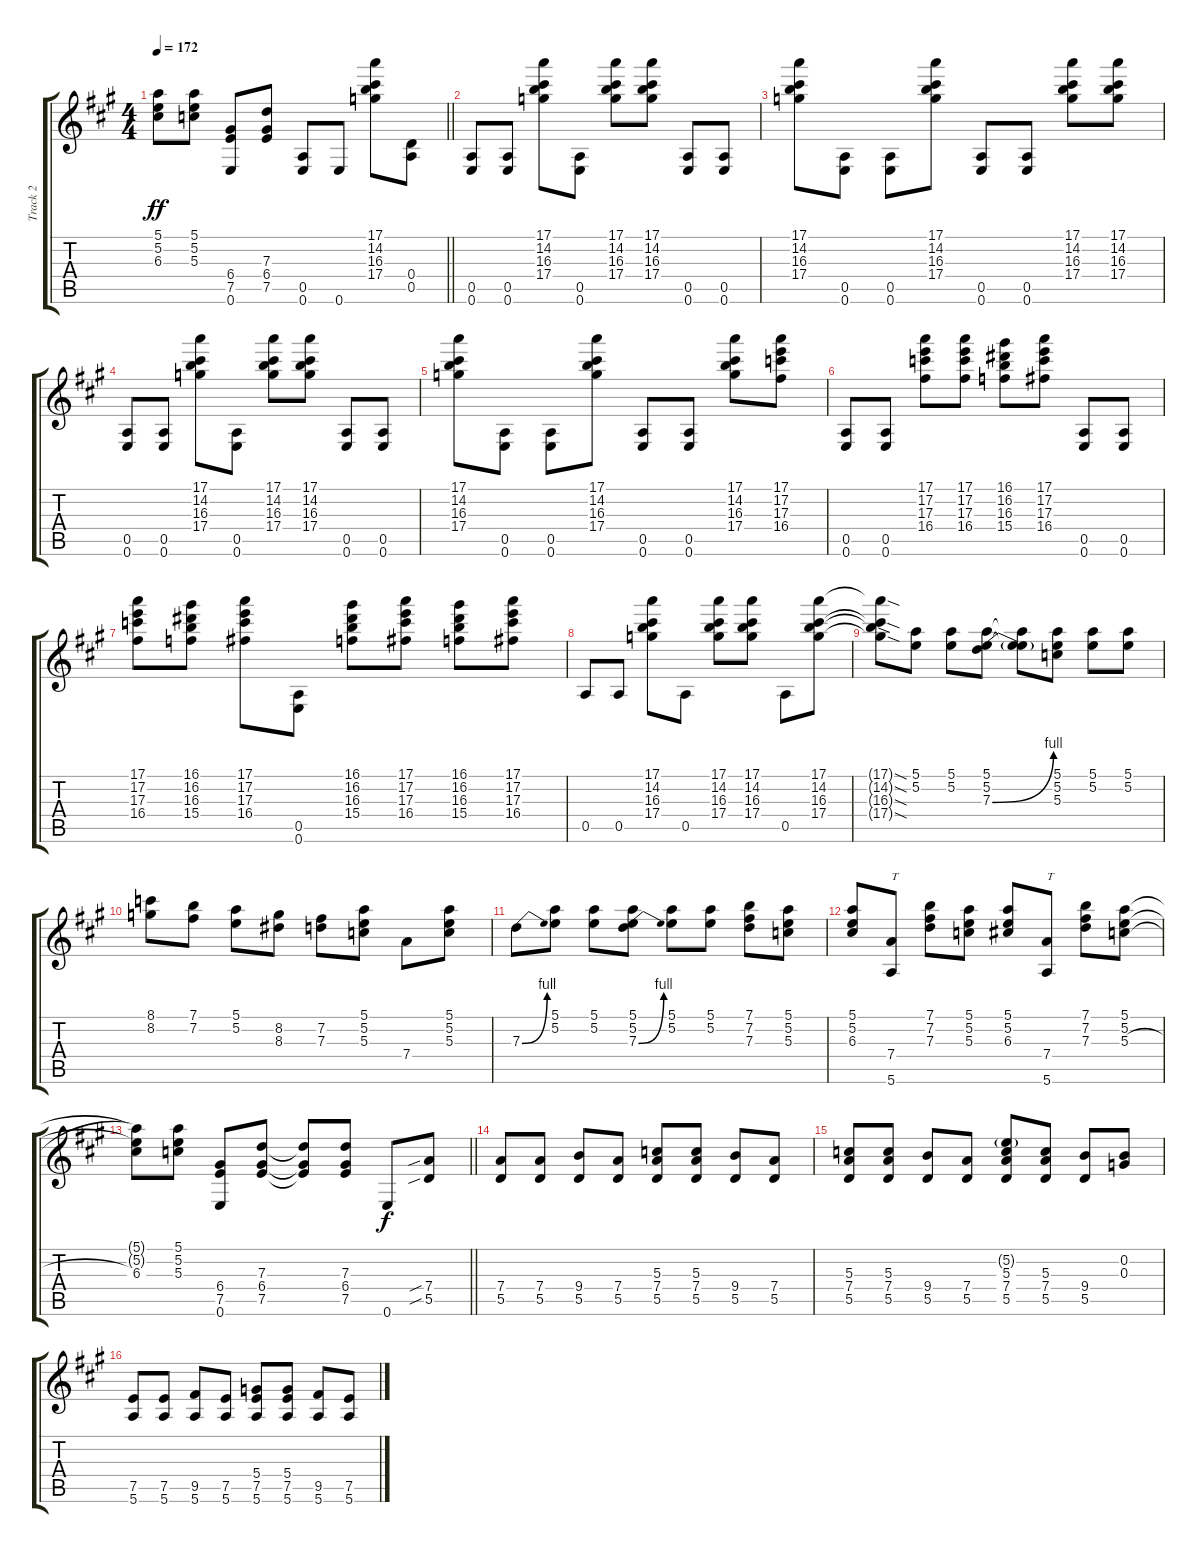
\track ("Track 2" "Track 2") {instrument electricguitarjazz}
\staff {score tabs}
\tuning (E4 B3 G3 D3 A2 E2) {hide}
\ts (4 4)
\tempo 172
\clef g2
\barLineRight lightlight
\ks a
(5.1{t} 5.2{t} 6.3{t}).8{dy ff} (5.1 5.2 5.3).8 (6.4 7.5 0.6).8 (7.3 6.4 7.5).8 (0.5 0.6).8 0.6.8 (17.1 14.2 16.3 17.4).8 (0.4 0.5).8 |
(0.5 0.6).8 (0.5 0.6).8 (17.1 14.2 16.3 17.4).8 (0.5 0.6).8 (17.1 14.2 16.3 17.4).8 (17.1 14.2 16.3 17.4).8 (0.5 0.6).8 (0.5 0.6).8 |
(17.1 14.2 16.3 17.4).8 (0.5 0.6).8 (0.5 0.6).8 (17.1 14.2 16.3 17.4).8 (0.5 0.6).8 (0.5 0.6).8 (17.1 14.2 16.3 17.4).8 (17.1 14.2 16.3 17.4).8 |
(0.5 0.6).8 (0.5 0.6).8 (17.1 14.2 16.3 17.4).8 (0.5 0.6).8 (17.1 14.2 16.3 17.4).8 (17.1 14.2 16.3 17.4).8 (0.5 0.6).8 (0.5 0.6).8 |
(17.1 14.2 16.3 17.4).8 (0.5 0.6).8 (0.5 0.6).8 (17.1 14.2 16.3 17.4).8 (0.5 0.6).8 (0.5 0.6).8 (17.1 14.2 16.3 17.4).8 (17.1 17.2 17.3 16.4).8 |
(0.5 0.6).8 (0.5 0.6).8 (17.1 17.2 17.3 16.4).8 (17.1 17.2 17.3 16.4).8 (16.1 16.2 16.3 15.4).8 (17.1 17.2 17.3 16.4).8 (0.5 0.6).8 (0.5 0.6).8 |
(17.1 17.2 17.3 16.4).8 (16.1 16.2 16.3 15.4).8 (17.1 17.2 17.3 16.4).8 (0.5 0.6).8 (16.1 16.2 16.3 15.4).8 (17.1 17.2 17.3 16.4).8 (16.1 16.2 16.3 15.4).8 (17.1 17.2 17.3 16.4).8 |
0.5.8 0.5.8 (17.1 14.2 16.3 17.4).8 0.5.8 (17.1 14.2 16.3 17.4).8 (17.1 14.2 16.3 17.4).8 0.5.8 (17.1 14.2 16.3 17.4).8 |
(17.1{sod t} 14.2{sod t} 16.3{sod t} 17.4{sod t}).8 (5.1 5.2).8 (5.1 5.2).8 (5.1 5.2 7.3{be (bend 0 0 60 4)}).8 (5.1{t} 5.2{t} 7.3{t}).8 (5.1 5.2 5.3).8 (5.1 5.2).8 (5.1 5.2).8 |
(8.1 8.2).8 (7.1 7.2).8 (5.1 5.2).8 (8.2 8.3).8 (7.2 7.3).8 (5.1 5.2 5.3).8 7.4.8 (5.1 5.2 5.3).8 |
7.3{be (bend 0 0 60 4)}.8 (5.1 5.2).8 (5.1 5.2).8 (5.1 5.2 7.3{be (bend 0 0 60 4)}).8 (5.1 5.2).8 (5.1 5.2).8 (7.1 7.2 7.3).8 (5.1 5.2 5.3).8 |
(5.1 5.2 6.3).8 (7.4 5.6).8{txt "T"} (7.1 7.2 7.3).8 (5.1 5.2 5.3).8 (5.1 5.2 6.3).8 (7.4 5.6).8{txt "T"} (7.1 7.2 7.3).8 (5.1 5.2 5.3{h}).8 |
\barLineRight lightlight
(5.1{t} 5.2{t} 6.3).8 (5.1 5.2 5.3).8 (6.4 7.5 0.6).8 (7.3 6.4 7.5).8 (7.3{t} 6.4{t} 7.5{t}).8 (7.3 6.4 7.5).8 0.6.8{dy f} (7.4{sib} 5.5{sib}).8 |
(7.4 5.5).8 (7.4 5.5).8 (9.4 5.5).8 (7.4 5.5).8 (5.3 7.4 5.5).8 (5.3 7.4 5.5).8 (9.4 5.5).8 (7.4 5.5).8 |
(5.3 7.4 5.5).8 (5.3 7.4 5.5).8 (9.4 5.5).8 (7.4 5.5).8 (5.2{g} 5.3 7.4 5.5).8 (5.3 7.4 5.5).8 (9.4 5.5).8 (0.2 0.3).8 |
(7.5 5.6).8 (7.5 5.6).8 (9.5 5.6).8 (7.5 5.6).8 (5.4 7.5 5.6).8 (5.4 7.5 5.6).8 (9.5 5.6).8 (7.5 5.6).8
